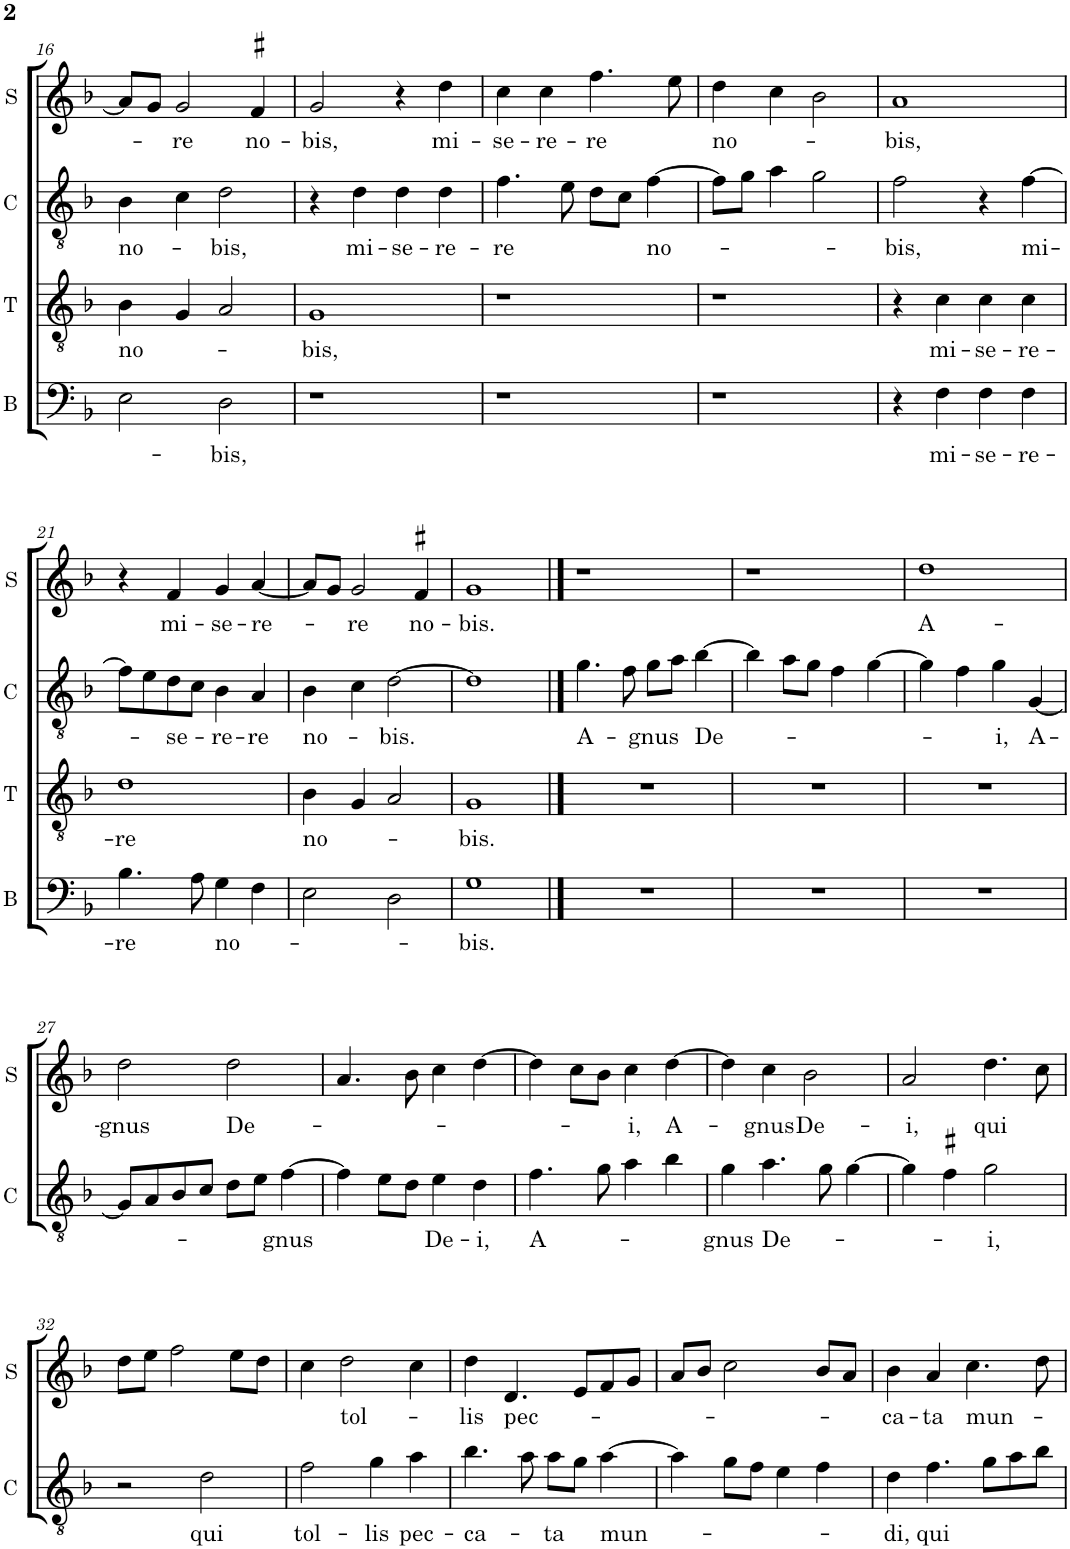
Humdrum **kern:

**kern	**text	**kern	**text	**kern	**text	**kern	**text
*part4	*part4	*part3	*part3	*part2	*part2	*part1	*part1
*staff4	*staff4	*staff3	*staff3	*staff2	*staff2	*staff1	*staff1
*I"B	*	*I"T	*	*I"C	*	*I"S	*
*I'B	*	*I'T	*	*I'C	*	*I'S	*
!!LO:PB:g=z
*clefF4	*	*clefGv2	*	*clefGv2	*	*clefG2	*
*	*	*	*	*Trd4c7	*	*	*
*k[b-]	*	*k[b-]	*	*k[b-]	*	*k[b-]	*
*M2/2	*	*M2/2	*	*M2/2	*	*M2/2	*
*met(c|)	*	*met(c|)	*	*met(c|)	*	*met(c|)	*
=16	=16	=16	=16	=16	=16	=16	=16
!	!	!	!LO:LY:b	!	!LO:LY:b	!	!
2E\	.	4B-\	no-	4B-\	no-	8a/L]	.
.	.	.	.	.	.	8g/J	.
!	!	!	!	!	!	!	!LO:LY:b
.	.	4G/	.	4c\	.	2g/	-re
!	!LO:LY:b	!	!	!	!LO:LY:b	!	!
2D\	-bis,	2A/	.	2d\	-bis,	.	.
!	!	!	!	!	!	!	!LO:LY:b
.	.	.	.	.	.	4f#X/	no-
=17	=17	=17	=17	=17	=17	=17	=17
!	!	!	!LO:LY:b	!	!	!	!LO:LY:b
1r	.	1G	-bis,	4r	.	2g/	-bis,
!	!	!	!	!	!LO:LY:b	!	!
.	.	.	.	4d\	mi-	.	.
!	!	!	!	!	!LO:LY:b	!	!
.	.	.	.	4d\	-se-	4r	.
!	!	!	!	!	!LO:LY:b	!	!LO:LY:b
.	.	.	.	4d\	-re-	4dd\	mi-
=18	=18	=18	=18	=18	=18	=18	=18
!	!	!	!	!	!LO:LY:b	!	!LO:LY:b
1r	.	1r	.	4.f\	-re	4cc\	-se-
!	!	!	!	!	!	!	!LO:LY:b
.	.	.	.	.	.	4cc\	-re-
.	.	.	.	8e\	.	.	.
!	!	!	!	!	!	!	!LO:LY:b
.	.	.	.	8d\L	.	4.ff\	-re
.	.	.	.	8c\J	.	.	.
!	!	!	!	!	!LO:LY:b	!	!
.	.	.	.	[4f\	no-	.	.
.	.	.	.	.	.	8ee\	.
=19	=19	=19	=19	=19	=19	=19	=19
!	!	!	!	!	!	!	!LO:LY:b
1r	.	1r	.	8f\L]	.	4dd\	no-
.	.	.	.	8g\J	.	.	.
.	.	.	.	4a\	.	4cc\	.
.	.	.	.	2g\	.	2b-\	.
=20	=20	=20	=20	=20	=20	=20	=20
!	!	!	!	!	!LO:LY:b	!	!LO:LY:b
4r	.	4r	.	2f\	-bis,	1a	-bis,
!	!LO:LY:b	!	!LO:LY:b	!	!	!	!
4F\	mi-	4c\	mi-	.	.	.	.
!	!LO:LY:b	!	!LO:LY:b	!	!	!	!
4F\	-se-	4c\	-se-	4r	.	.	.
!	!LO:LY:b	!	!LO:LY:b	!	!LO:LY:b	!	!
4F\	-re-	4c\	-re-	[4f\	mi-	.	.
!!LO:LB:g=z
=21	=21	=21	=21	=21	=21	=21	=21
!	!LO:LY:b	!	!LO:LY:b	!	!	!	!
4.B-\	-re	1d	-re	8f\L]	.	4r	.
.	.	.	.	8e\	.	.	.
!	!	!	!	!	!LO:LY:b	!	!LO:LY:b
.	.	.	.	8d\	-se-	4f/	mi-
8A\	.	.	.	8c\J	.	.	.
!	!LO:LY:b	!	!	!	!LO:LY:b	!	!LO:LY:b
4G\	no-	.	.	4B-\	-re-	4g/	-se-
!	!	!	!	!	!LO:LY:b	!	!LO:LY:b
4F\	.	.	.	4A/	-re	[4a/	-re-
=22	=22	=22	=22	=22	=22	=22	=22
!	!	!	!LO:LY:b	!	!LO:LY:b	!	!
2E\	.	4B-\	no-	4B-\	no-	8a/L]	.
.	.	.	.	.	.	8g/J	.
!	!	!	!	!	!	!	!LO:LY:b
.	.	4G/	.	4c\	.	2g/	-re
!	!	!	!	!	!LO:LY:b	!	!
2D\	.	2A/	.	[2d\	-bis.	.	.
!	!	!	!	!	!	!	!LO:LY:b
.	.	.	.	.	.	4f#X/	no-
=23	=23	=23	=23	=23	=23	=23	=23
!	!LO:LY:b	!	!LO:LY:b	!	!	!	!LO:LY:b
1G	-bis.	1G	-bis.	1d]	.	1g	-bis.
==24	==24	==24	==24	==24	==24	==24	==24
!	!	!	!	!	!LO:LY:b	!	!
1r	.	1r	.	4.g\	A-	1r	.
.	.	.	.	8f\	.	.	.
!	!	!	!	!	!LO:LY:b	!	!
.	.	.	.	8g\L	gnus	.	.
.	.	.	.	8a\J	.	.	.
!	!	!	!	!	!LO:LY:b	!	!
.	.	.	.	[4b-\	De-	.	.
=25	=25	=25	=25	=25	=25	=25	=25
1r	.	1r	.	4b-\]	.	1r	.
.	.	.	.	8a\L	.	.	.
.	.	.	.	8g\J	.	.	.
.	.	.	.	4f\	.	.	.
.	.	.	.	[4g\	.	.	.
=26	=26	=26	=26	=26	=26	=26	=26
!	!	!	!	!	!	!	!LO:LY:b
1r	.	1r	.	4g\]	.	1dd	A-
.	.	.	.	4f\	.	.	.
!	!	!	!	!	!LO:LY:b	!	!
.	.	.	.	4g\	-i,	.	.
!	!	!	!	!	!LO:LY:b	!	!
.	.	.	.	[4G/	A-	.	.
!!LO:LB:g=z
=27	=27	=27	=27	=27	=27	=27	=27
!	!	!	!	!	!	!	!LO:LY:b
1r	.	1r	.	8G/L]	.	2dd\	-gnus
.	.	.	.	8A/	.	.	.
.	.	.	.	8B-/	.	.	.
.	.	.	.	8c/J	.	.	.
!	!	!	!	!	!	!	!LO:LY:b
.	.	.	.	8d\L	.	2dd\	De-
.	.	.	.	8e\J	.	.	.
!	!	!	!	!	!LO:LY:b	!	!
.	.	.	.	[4f\	-gnus	.	.
=28	=28	=28	=28	=28	=28	=28	=28
1r	.	1r	.	4f\]	.	4.a/	.
.	.	.	.	8e\L	.	.	.
.	.	.	.	8d\J	.	8b-\	.
!	!	!	!	!	!LO:LY:b	!	!
.	.	.	.	4e\	De-	4cc\	.
!	!	!	!	!	!LO:LY:b	!	!
.	.	.	.	4d\	-i,	[4dd\	.
=29	=29	=29	=29	=29	=29	=29	=29
!	!	!	!	!	!LO:LY:b	!	!
1r	.	1r	.	4.f\	A-	4dd\]	.
.	.	.	.	.	.	8cc\L	.
.	.	.	.	8g\	.	8b-\J	.
!	!	!	!	!	!	!	!LO:LY:b
.	.	.	.	4a\	.	4cc\	i,
!	!	!	!	!	!	!	!LO:LY:b
.	.	.	.	4b-\	.	[4dd\	A-
=30	=30	=30	=30	=30	=30	=30	=30
!	!	!	!	!	!LO:LY:b	!	!
1r	.	1r	.	4g\	-gnus	4dd\]	.
!	!	!	!	!	!LO:LY:b	!	!LO:LY:b
.	.	.	.	4.a\	De-	4cc\	-gnus
!	!	!	!	!	!	!	!LO:LY:b
.	.	.	.	.	.	2b-\	De-
.	.	.	.	8g\	.	.	.
.	.	.	.	[4g\	.	.	.
=31	=31	=31	=31	=31	=31	=31	=31
!	!	!	!	!	!	!	!LO:LY:b
1r	.	1r	.	4g\]	.	2a/	-i,
.	.	.	.	4f#X\	.	.	.
!	!	!	!	!	!LO:LY:b	!	!LO:LY:b
.	.	.	.	2g\	-i,	4.dd\	qui
.	.	.	.	.	.	8cc\	.
!!LO:LB:g=z
=32	=32	=32	=32	=32	=32	=32	=32
1r	.	1r	.	2r	.	8dd\L	.
.	.	.	.	.	.	8ee\J	.
.	.	.	.	.	.	2ff\	.
!	!	!	!	!	!LO:LY:b	!	!
.	.	.	.	2d\	qui	.	.
.	.	.	.	.	.	8ee\L	.
.	.	.	.	.	.	8dd\J	.
=33	=33	=33	=33	=33	=33	=33	=33
!	!	!	!	!	!LO:LY:b	!	!
1r	.	1r	.	2f\	tol-	4cc\	.
!	!	!	!	!	!	!	!LO:LY:b
.	.	.	.	.	.	2dd\	tol-
!	!	!	!	!	!LO:LY:b	!	!
.	.	.	.	4g\	-lis	.	.
!	!	!	!	!	!LO:LY:b	!	!
.	.	.	.	4a\	pec-	4cc\	.
=34	=34	=34	=34	=34	=34	=34	=34
!	!	!	!	!	!LO:LY:b	!	!LO:LY:b
1r	.	1r	.	4.b-\	-ca-	4dd\	-lis
!	!	!	!	!	!	!	!LO:LY:b
.	.	.	.	.	.	4.d/	pec-
.	.	.	.	8a\	.	.	.
!	!	!	!	!	!LO:LY:b	!	!
.	.	.	.	8a\L	-ta	.	.
.	.	.	.	8g\J	.	8e/L	.
!	!	!	!	!	!LO:LY:b	!	!
.	.	.	.	[4a\	mun-	8f/	.
.	.	.	.	.	.	8g/J	.
=35	=35	=35	=35	=35	=35	=35	=35
1r	.	1r	.	4a\]	.	8a/L	.
.	.	.	.	.	.	8b-/J	.
.	.	.	.	8g\L	.	2cc\	.
.	.	.	.	8f\J	.	.	.
.	.	.	.	4e\	.	.	.
.	.	.	.	4f\	.	8b-/L	.
.	.	.	.	.	.	8a/J	.
=36	=36	=36	=36	=36	=36	=36	=36
!	!	!	!	!	!LO:LY:b	!	!LO:LY:b
1r	.	1r	.	4d\	-di,	4b-\	ca-
!	!	!	!	!	!LO:LY:b	!	!LO:LY:b
.	.	.	.	4.f\	qui	4a/	-ta
!	!	!	!	!	!	!	!LO:LY:b
.	.	.	.	.	.	4.cc\	mun-
.	.	.	.	8g\L	.	.	.
.	.	.	.	8a\	.	.	.
.	.	.	.	8b-\J	.	8dd\	.
=	=	=	=	=	=	=	=
*-	*-	*-	*-	*-	*-	*-	*-
